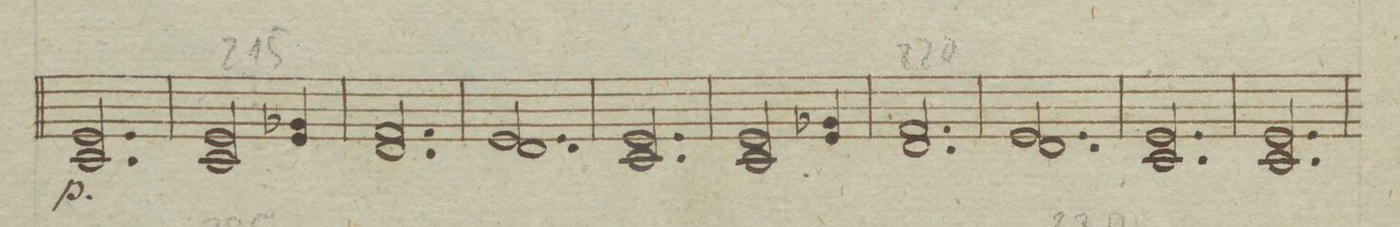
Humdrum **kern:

**kern	**dynam
*I"Viola.	*
*clefC3	*
*k[b-e-]	*
*met(c)	*
*M3/4	*
2.F 2.D/	p
=216	=216
2F 2D/	.
4A-X 4F/	.
=217	=217
2.G 2.E-/	.
=218	=218
2.F 2.E-/	.
=219	=219
2.F 2.D/	.
=220	=220
2F 2D/	.
4A-X 4F/	.
=221	=221
2.G 2.E-/	.
=222	=222
2.F 2.E-/	.
=223	=223
2.F 2.D/	.
=224	=224
2.F 2.D/	.
=225	=225
*-	*-
